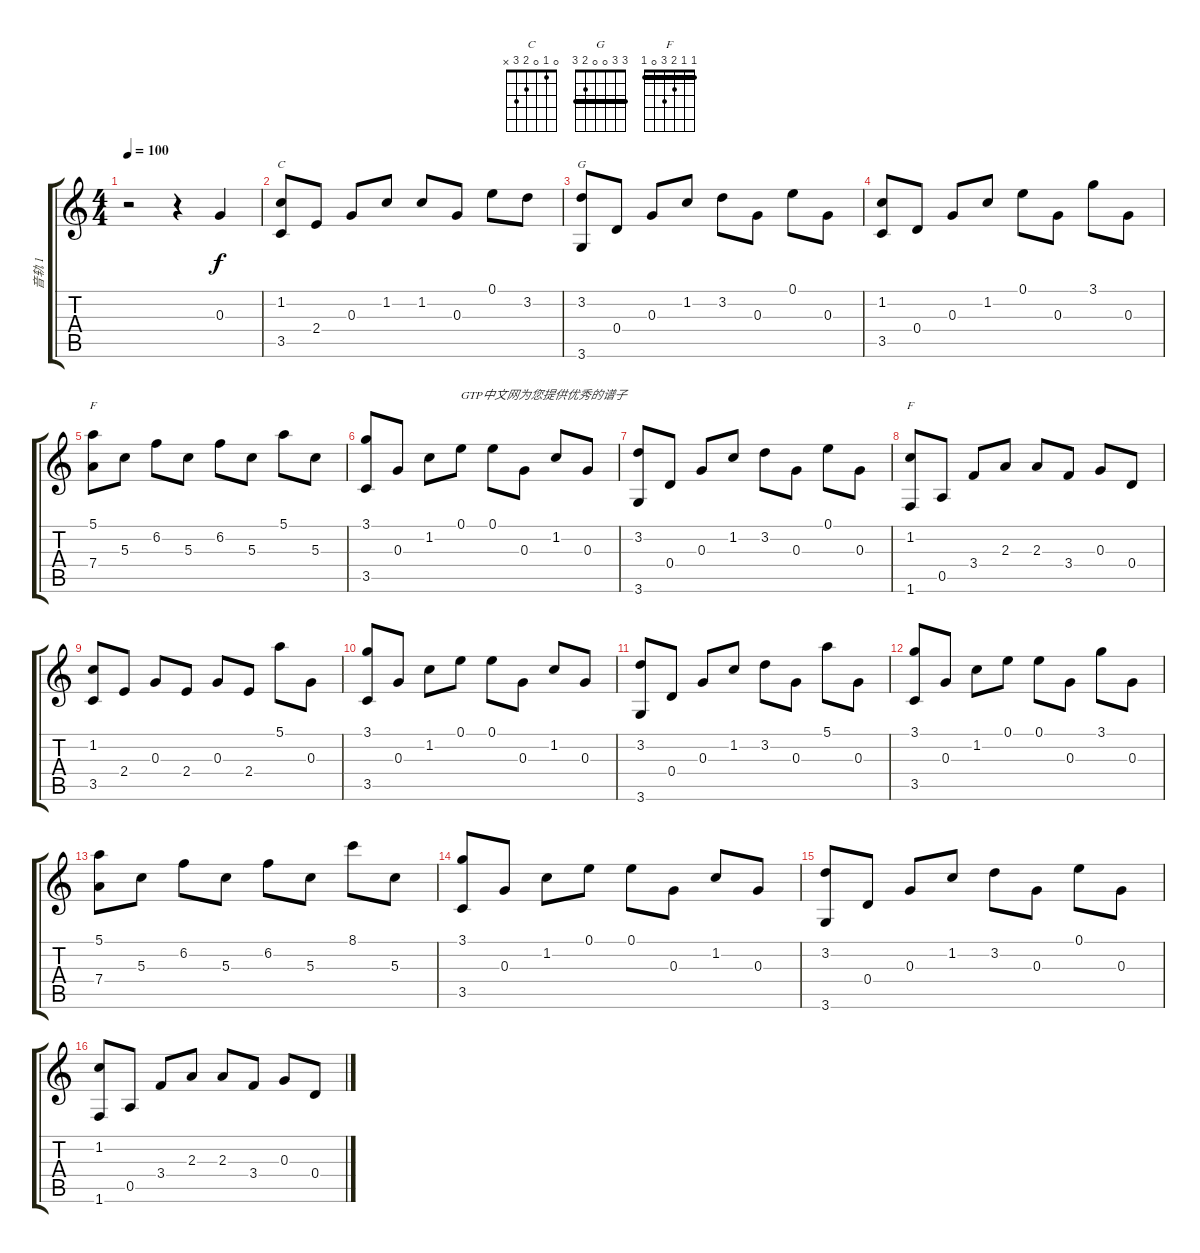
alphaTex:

\track ("音轨 1" "音轨 1") {instrument acousticguitarnylon}
\staff {score tabs}
\tuning (E4 B3 G3 D3 A2 E2) {hide}
\chord ("C" 0 1 0 2 3 x)
\chord ("G" 3 3 0 0 2 3) {barre 3}
\chord ("F" 5 6 5 7 8 x) {firstfret 5 barre 5}
\chord ("F" 1 1 2 3 0 1) {barre 1}
\ts (4 4)
\tempo 100
\clef g2
\ks c
r.2{dy f instrument acousticguitarnylon} r.4 0.3.4 |
(1.2 3.5).8{ch "C"} 2.4.8 0.3.8 1.2.8 1.2.8 0.3.8 0.1.8 3.2.8 |
(3.2 3.6).8{ch "G"} 0.4.8 0.3.8 1.2.8 3.2.8 0.3.8 0.1.8 0.3.8 |
(1.2 3.5).8 0.4.8 0.3.8 1.2.8 0.1.8 0.3.8 3.1.8 0.3.8 |
(5.1 7.4).8{ch "F"} 5.3.8 6.2.8 5.3.8 6.2.8 5.3.8 5.1.8 5.3.8 |
(3.1 3.5).8 0.3.8 1.2.8 0.1.8{txt "GTP中文网为您提供优秀的谱子"} 0.1.8 0.3.8 1.2.8 0.3.8 |
(3.2 3.6).8 0.4.8 0.3.8 1.2.8 3.2.8 0.3.8 0.1.8 0.3.8 |
(1.2 1.6).8{ch "F"} 0.5.8 3.4.8 2.3.8 2.3.8 3.4.8 0.3.8 0.4.8 |
(1.2 3.5).8 2.4.8 0.3.8 2.4.8 0.3.8 2.4.8 5.1.8 0.3.8 |
(3.1 3.5).8 0.3.8 1.2.8 0.1.8 0.1.8 0.3.8 1.2.8 0.3.8 |
(3.2 3.6).8 0.4.8 0.3.8 1.2.8 3.2.8 0.3.8 5.1.8 0.3.8 |
(3.1 3.5).8 0.3.8 1.2.8 0.1.8 0.1.8 0.3.8 3.1.8 0.3.8 |
(5.1 7.4).8 5.3.8 6.2.8 5.3.8 6.2.8 5.3.8 8.1.8 5.3.8 |
(3.1 3.5).8 0.3.8 1.2.8 0.1.8 0.1.8 0.3.8 1.2.8 0.3.8 |
(3.2 3.6).8 0.4.8 0.3.8 1.2.8 3.2.8 0.3.8 0.1.8 0.3.8 |
(1.2 1.6).8 0.5.8 3.4.8 2.3.8 2.3.8 3.4.8 0.3.8 0.4.8
